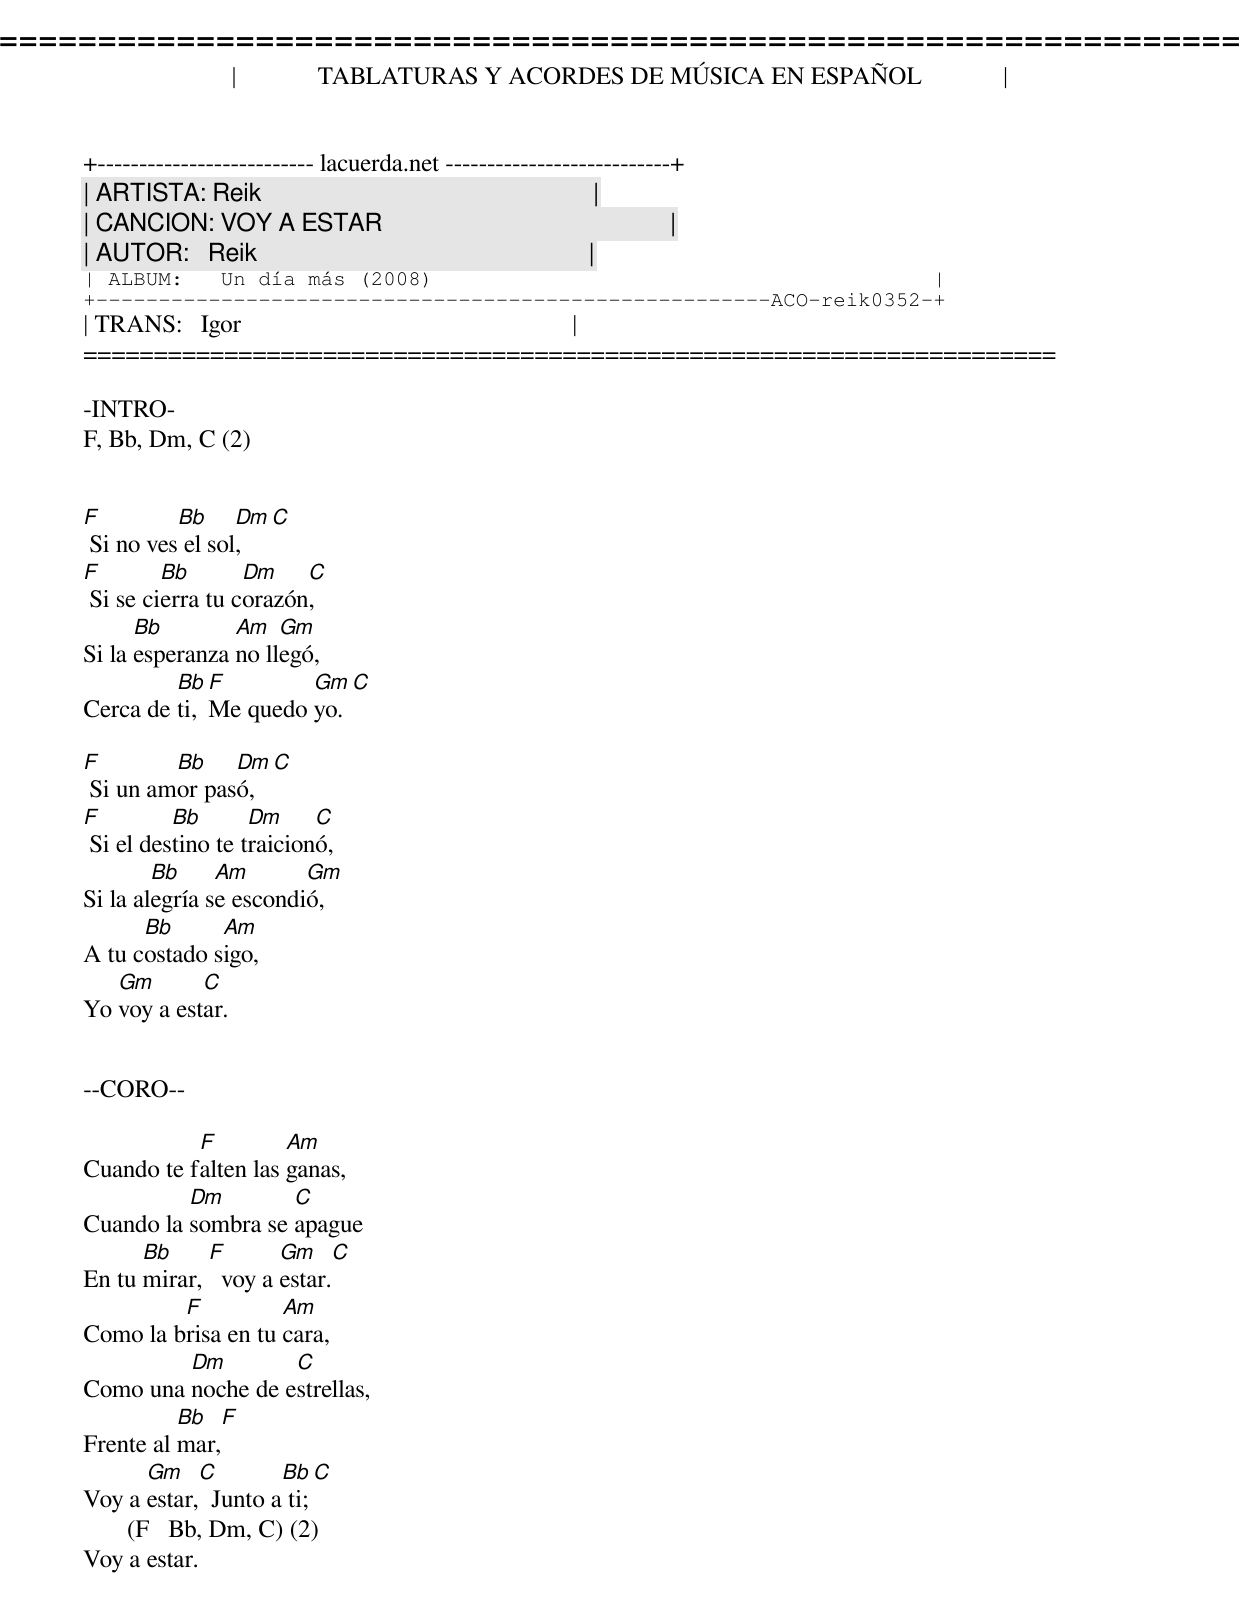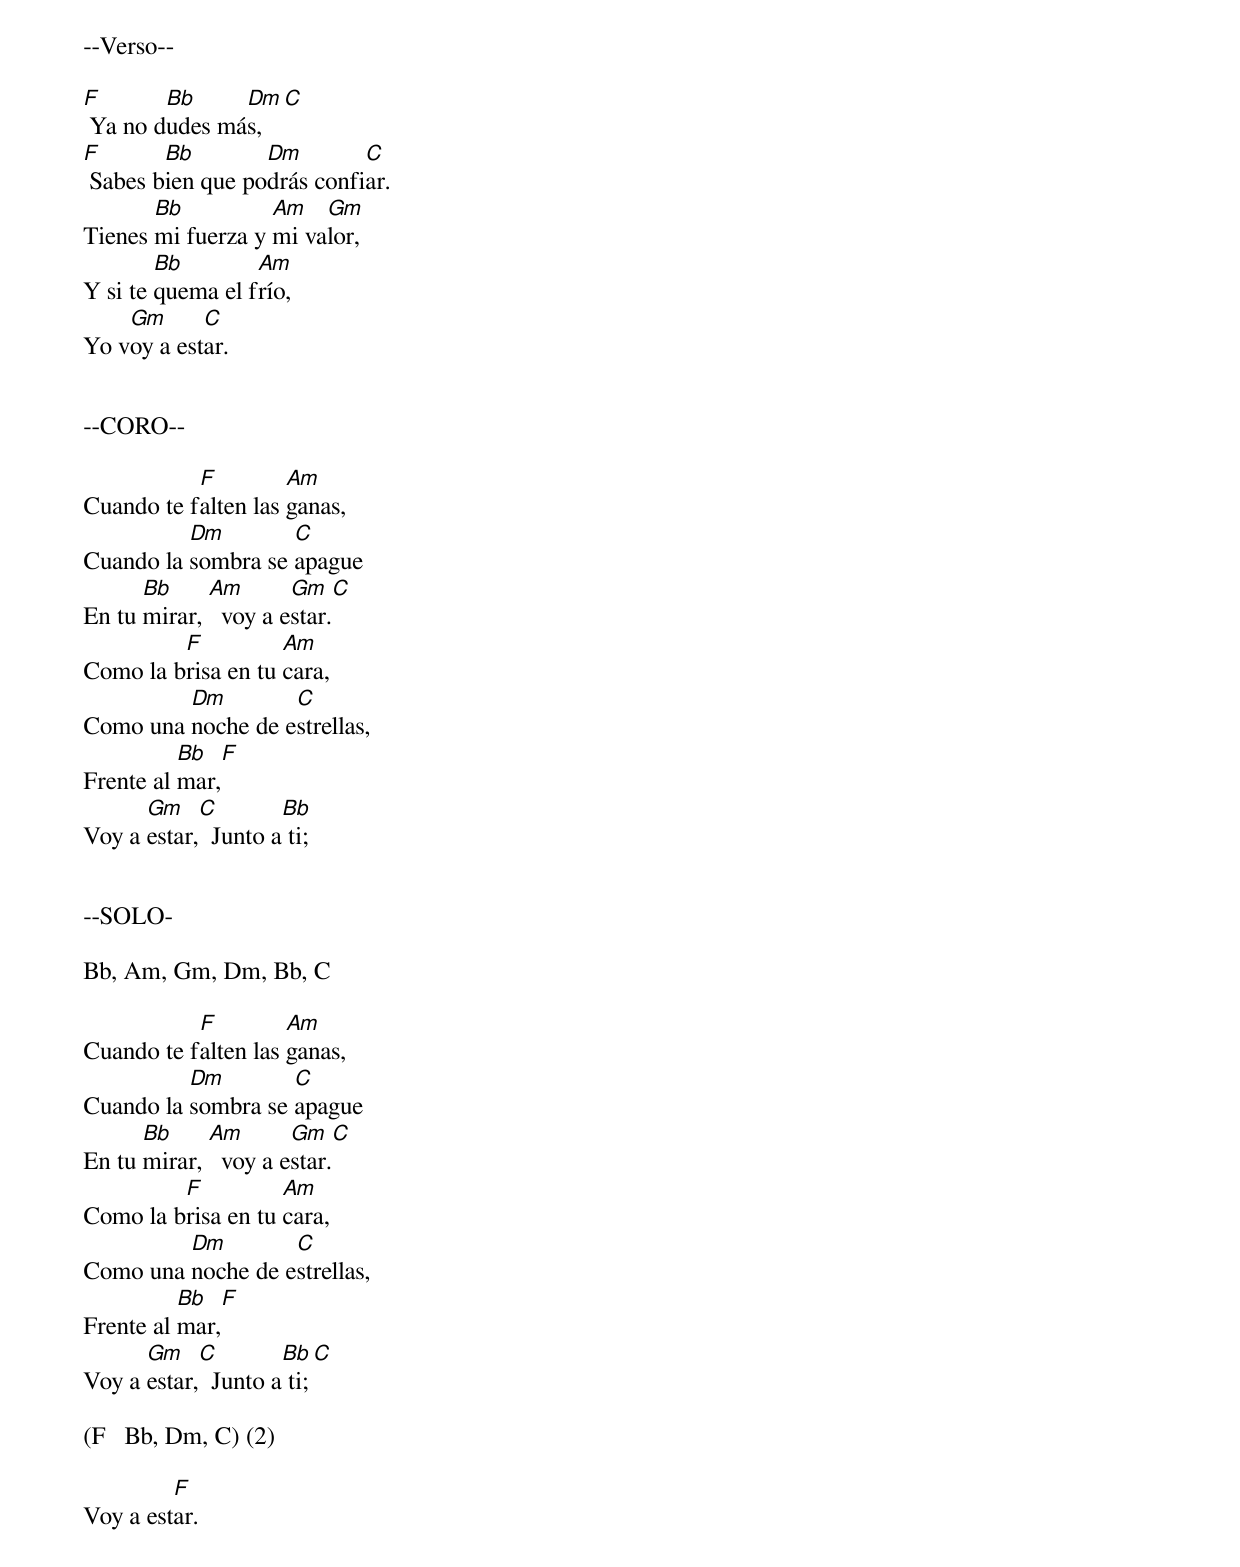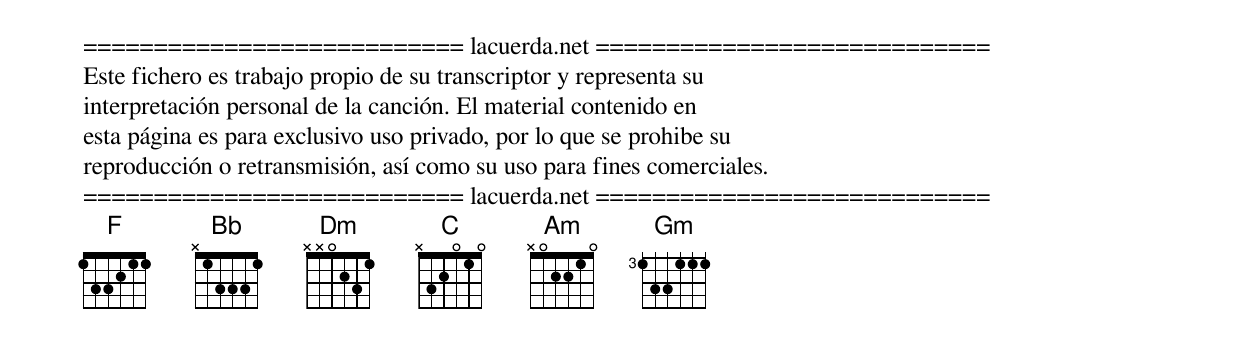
=====================================================================
|             TABLATURAS Y ACORDES DE MÚSICA EN ESPAÑOL             |
+-------------------------- lacuerda.net ---------------------------+
| ARTISTA: Reik                                                     |
| CANCION: VOY A ESTAR                                              |
| AUTOR:   Reik                                                     |
| ALBUM:   Un día más (2008)                                        |
+------------------------------------------------------ACO-reik0352-+
| TRANS:   Igor                                                     |
=====================================================================

-INTRO-
F, Bb, Dm, C (2)


F         Bb     Dm   C
 Si no ves el sol,
F        Bb       Dm    C
 Si se cierra tu corazón,
      Bb        Am   Gm
Si la esperanza no llegó,
         Bb  F        Gm C
Cerca de ti, Me quedo yo.

F        Bb    Dm  C
 Si un amor pasó,
F         Bb       Dm     C
 Si el destino te traicionó,
        Bb     Am       Gm
Si la alegría se escondió,
      Bb      Am
A tu costado sigo,
   Gm       C
Yo voy a estar.


--CORO--

           F         Am
Cuando te falten las ganas,
          Dm        C
Cuando la sombra se apague
      Bb     F       Gm     C
En tu mirar,   voy a estar.
         F          Am
Como la brisa en tu cara,
         Dm        C
Como una noche de estrellas,
          Bb   F
Frente al mar,
      Gm    C        Bb   C
Voy a estar,  Junto a ti;
       (F   Bb, Dm, C) (2)
Voy a estar.


--Verso--

F       Bb     Dm  C
 Ya no dudes más,
F       Bb        Dm        C
 Sabes bien que podrás confiar.
       Bb          Am   Gm
Tienes mi fuerza y mi valor,
        Bb        Am
Y si te quema el frío,
    Gm      C
Yo voy a estar.


--CORO--

           F         Am
Cuando te falten las ganas,
          Dm        C
Cuando la sombra se apague
      Bb     Am       Gm     C
En tu mirar,   voy a estar.
         F          Am
Como la brisa en tu cara,
         Dm        C
Como una noche de estrellas,
          Bb   F
Frente al mar,
      Gm    C        Bb
Voy a estar,  Junto a ti;


--SOLO-

Bb, Am, Gm, Dm, Bb, C

           F         Am
Cuando te falten las ganas,
          Dm        C
Cuando la sombra se apague
      Bb     Am       Gm     C
En tu mirar,   voy a estar.
         F          Am
Como la brisa en tu cara,
         Dm        C
Como una noche de estrellas,
          Bb   F
Frente al mar,
      Gm    C        Bb   C
Voy a estar,  Junto a ti;

(F   Bb, Dm, C) (2)

         F
Voy a estar.


=========================== lacuerda.net ============================
Este fichero es trabajo propio de su transcriptor y representa su
interpretación personal de la canción. El material contenido en
esta página es para exclusivo uso privado, por lo que se prohibe su
reproducción o retransmisión, así como su uso para fines comerciales.
=========================== lacuerda.net ============================
